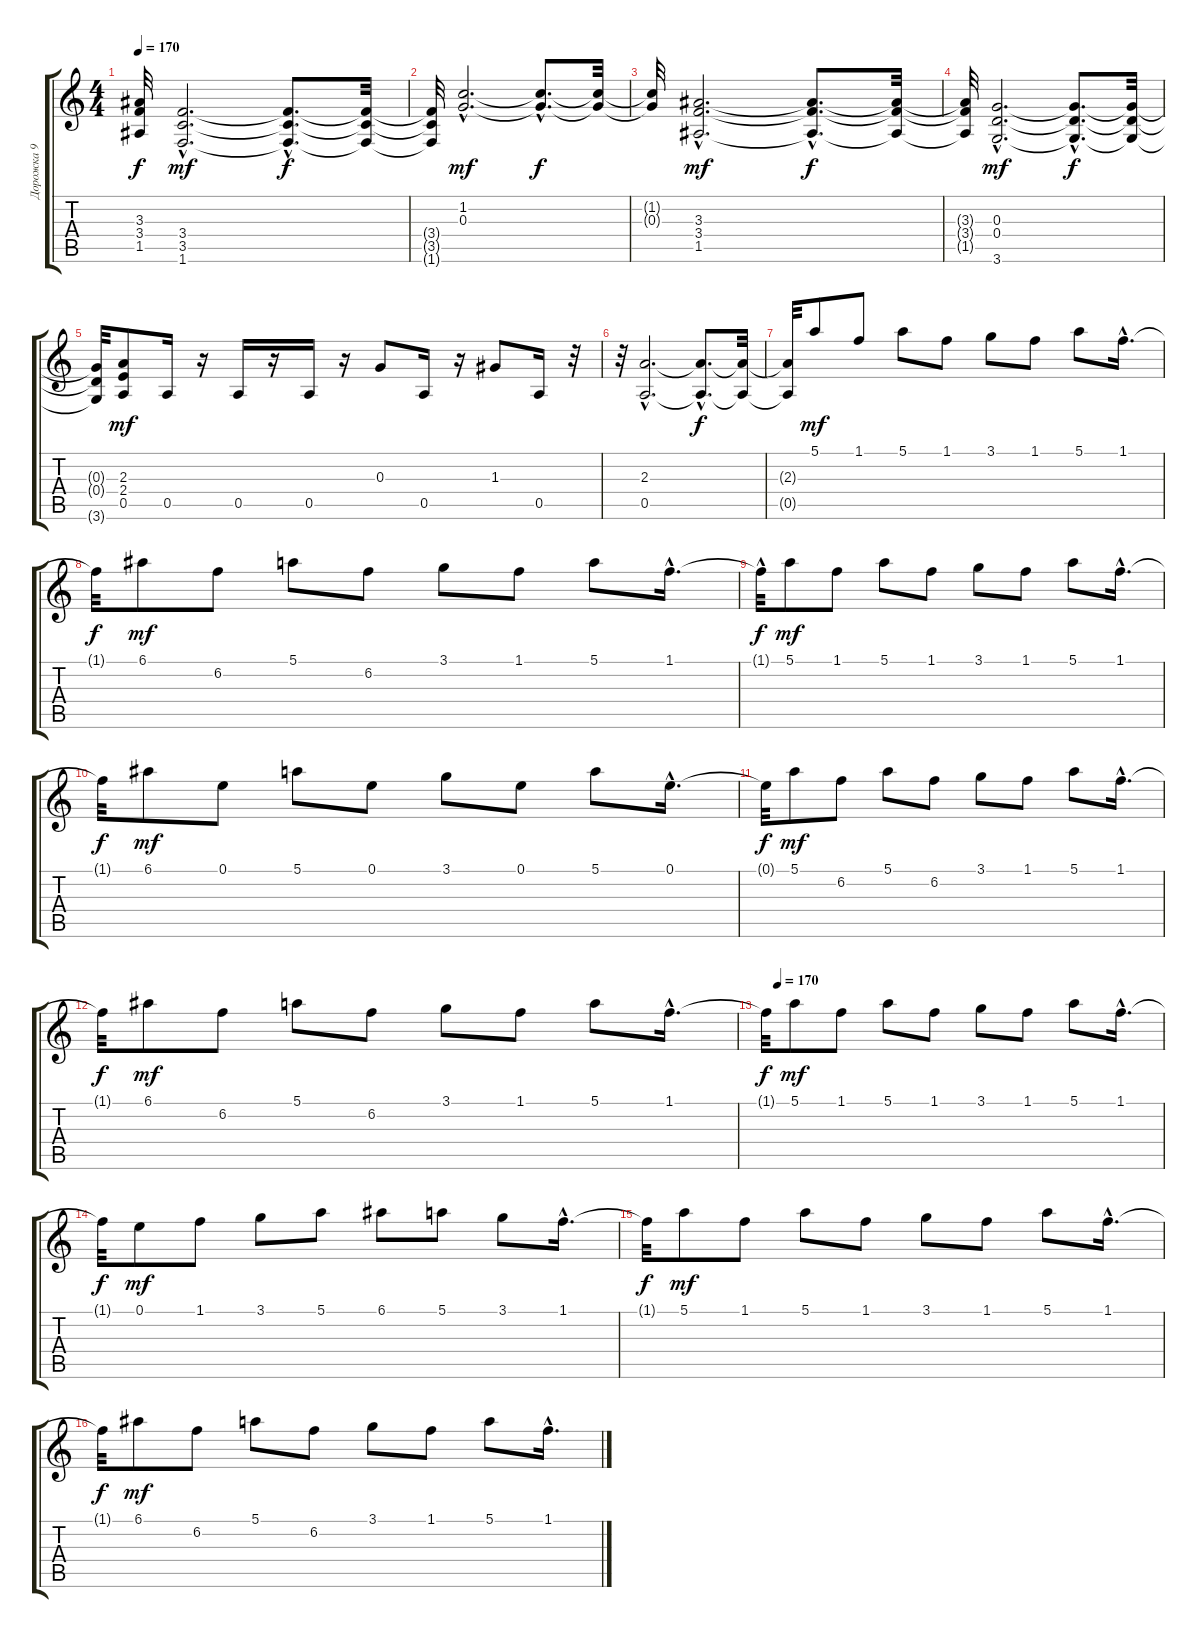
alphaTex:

\track ("Дорожка 9" "Дорожка 9") {instrument overdrivenguitar}
\staff {score tabs}
\tuning (E4 B3 G3 D3 A2 E2) {hide}
\ts (4 4)
\tempo 170
\clef g2
\ks c
(3.3{t} 3.4{t} 1.5{t}).32{dy f} (3.4{hac} 3.5{hac} 1.6{hac}).2{d dy mf} (3.4{hac t} 3.5{hac t} 1.6{hac t}).8{d dy f} (3.4{t} 3.5{t} 1.6{t}).32 |
(3.4{t} 3.5{t} 1.6{t}).32 (1.2{hac} 0.3{hac}).2{d dy mf} (1.2{hac t} 0.3{hac t}).8{d dy f} (1.2{t} 0.3{t}).32 |
(1.2{t} 0.3{t}).32 (3.3{hac} 3.4{hac} 1.5{hac}).2{d dy mf} (3.3{hac t} 3.4{hac t} 1.5{hac t}).8{d dy f} (3.3{t} 3.4{t} 1.5{t}).32 |
(3.3{t} 3.4{t} 1.5{t}).32 (0.3{hac} 0.4{hac} 3.6{hac}).2{d dy mf} (0.3{hac t} 0.4{hac t} 3.6{hac t}).8{d dy f} (0.3{t} 0.4{t} 3.6{t}).32 |
(0.3{t} 0.4{t} 3.6{t}).32 (2.3 2.4 0.5).8{dy mf} 0.5.16 r.16 0.5.16 r.16 0.5.16 r.16 0.3.8 0.5.16 r.16 1.3.8 0.5.16 r.32 |
r.32 (2.3{hac} 0.5{hac}).2{d} (2.3{hac t} 0.5{hac t}).8{d dy f} (2.3{t} 0.5{t}).32 |
(2.3{t} 0.5{t}).32 5.1.8{dy mf} 1.1.8 5.1.8 1.1.8 3.1.8 1.1.8 5.1.8 1.1{hac}.16{d} |
1.1{t}.32{dy f} 6.1.8{dy mf} 6.2.8 5.1.8 6.2.8 3.1.8 1.1.8 5.1.8 1.1{hac}.16{d} |
1.1{hac t}.32{dy f} 5.1.8{dy mf} 1.1.8 5.1.8 1.1.8 3.1.8 1.1.8 5.1.8 1.1{hac}.16{d} |
1.1{t}.32{dy f} 6.1.8{dy mf} 0.1.8 5.1.8 0.1.8 3.1.8 0.1.8 5.1.8 0.1{hac}.16{d} |
0.1{t}.32{dy f} 5.1.8{dy mf} 6.2.8 5.1.8 6.2.8 3.1.8 1.1.8 5.1.8 1.1{hac}.16{d} |
1.1{t}.32{dy f} 6.1.8{dy mf} 6.2.8 5.1.8 6.2.8 3.1.8 1.1.8 5.1.8 1.1{hac}.16{d} |
\tempo (170 0.03125)
1.1{t}.32{dy f} 5.1.8{dy mf} 1.1.8 5.1.8 1.1.8 3.1.8 1.1.8 5.1.8 1.1{hac}.16{d} |
1.1{t}.32{dy f} 0.1.8{dy mf} 1.1.8 3.1.8 5.1.8 6.1.8 5.1.8 3.1.8 1.1{hac}.16{d} |
1.1{t}.32{dy f} 5.1.8{dy mf} 1.1.8 5.1.8 1.1.8 3.1.8 1.1.8 5.1.8 1.1{hac}.16{d} |
1.1{t}.32{dy f} 6.1.8{dy mf} 6.2.8 5.1.8 6.2.8 3.1.8 1.1.8 5.1.8 1.1{hac}.16{d}
